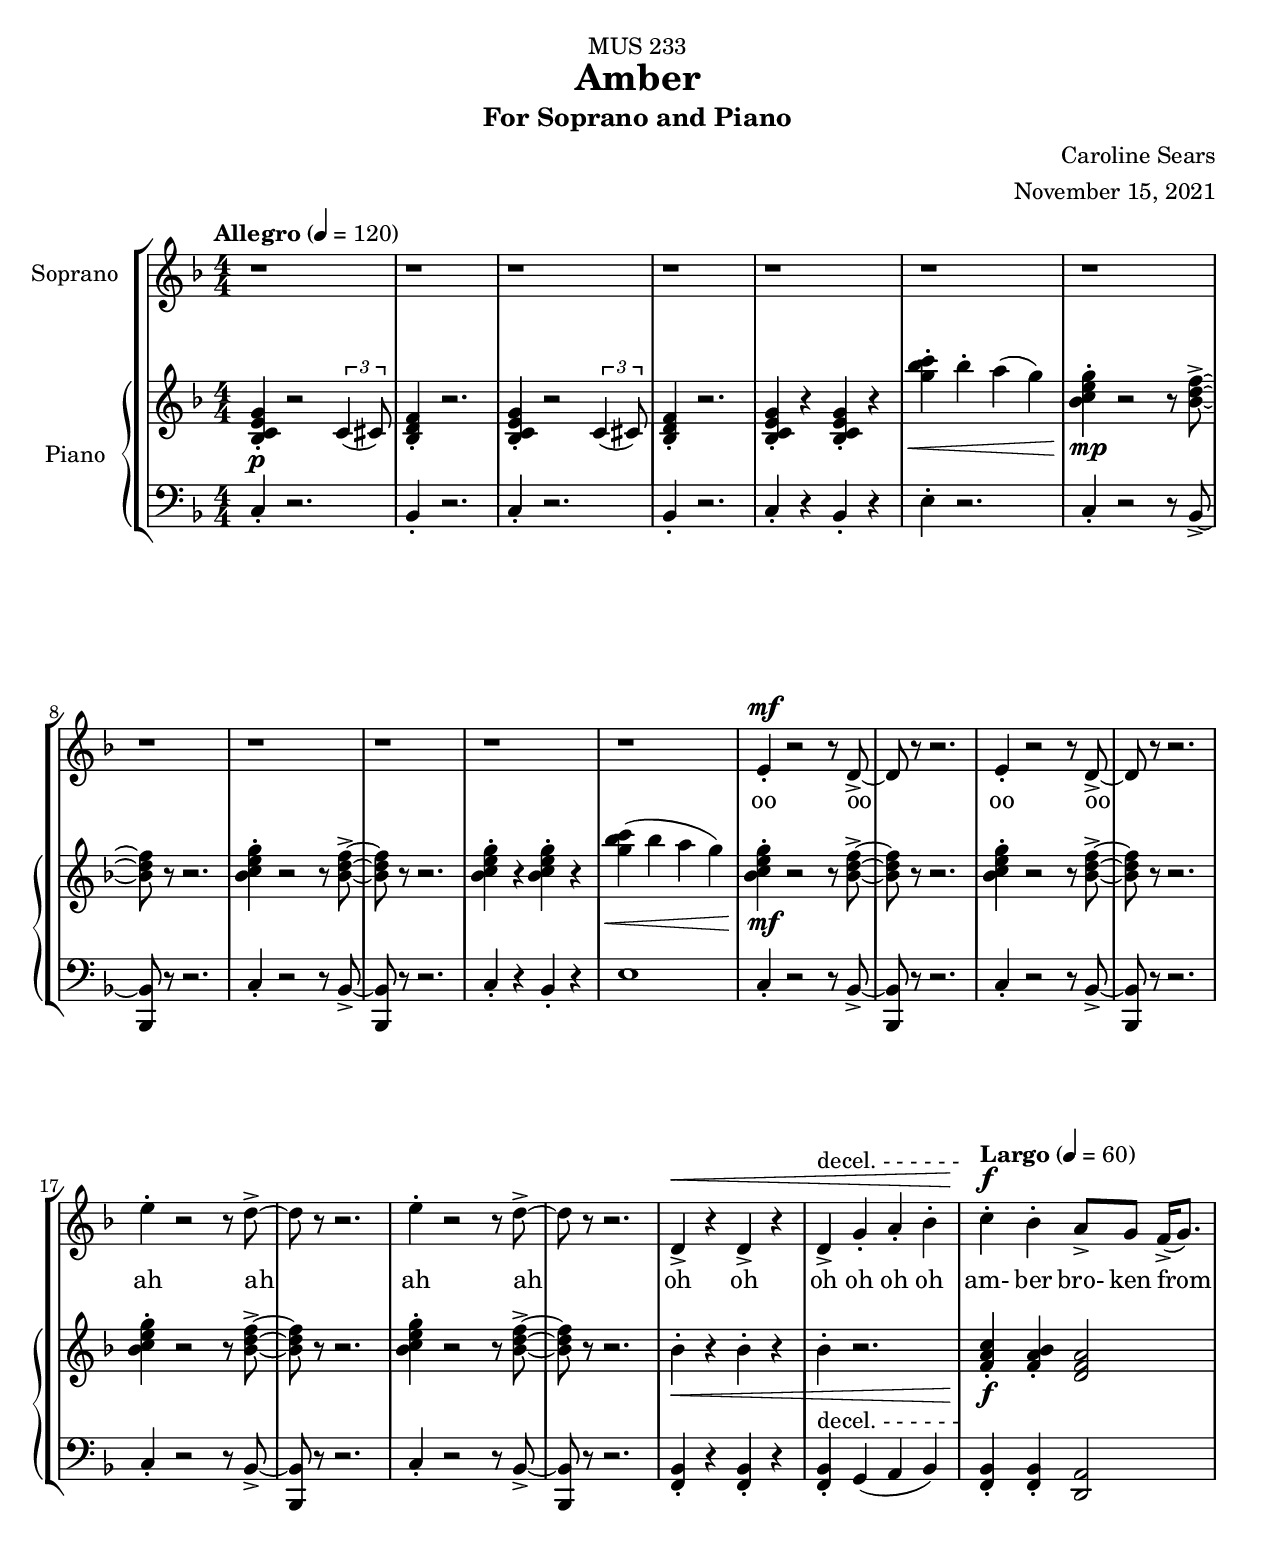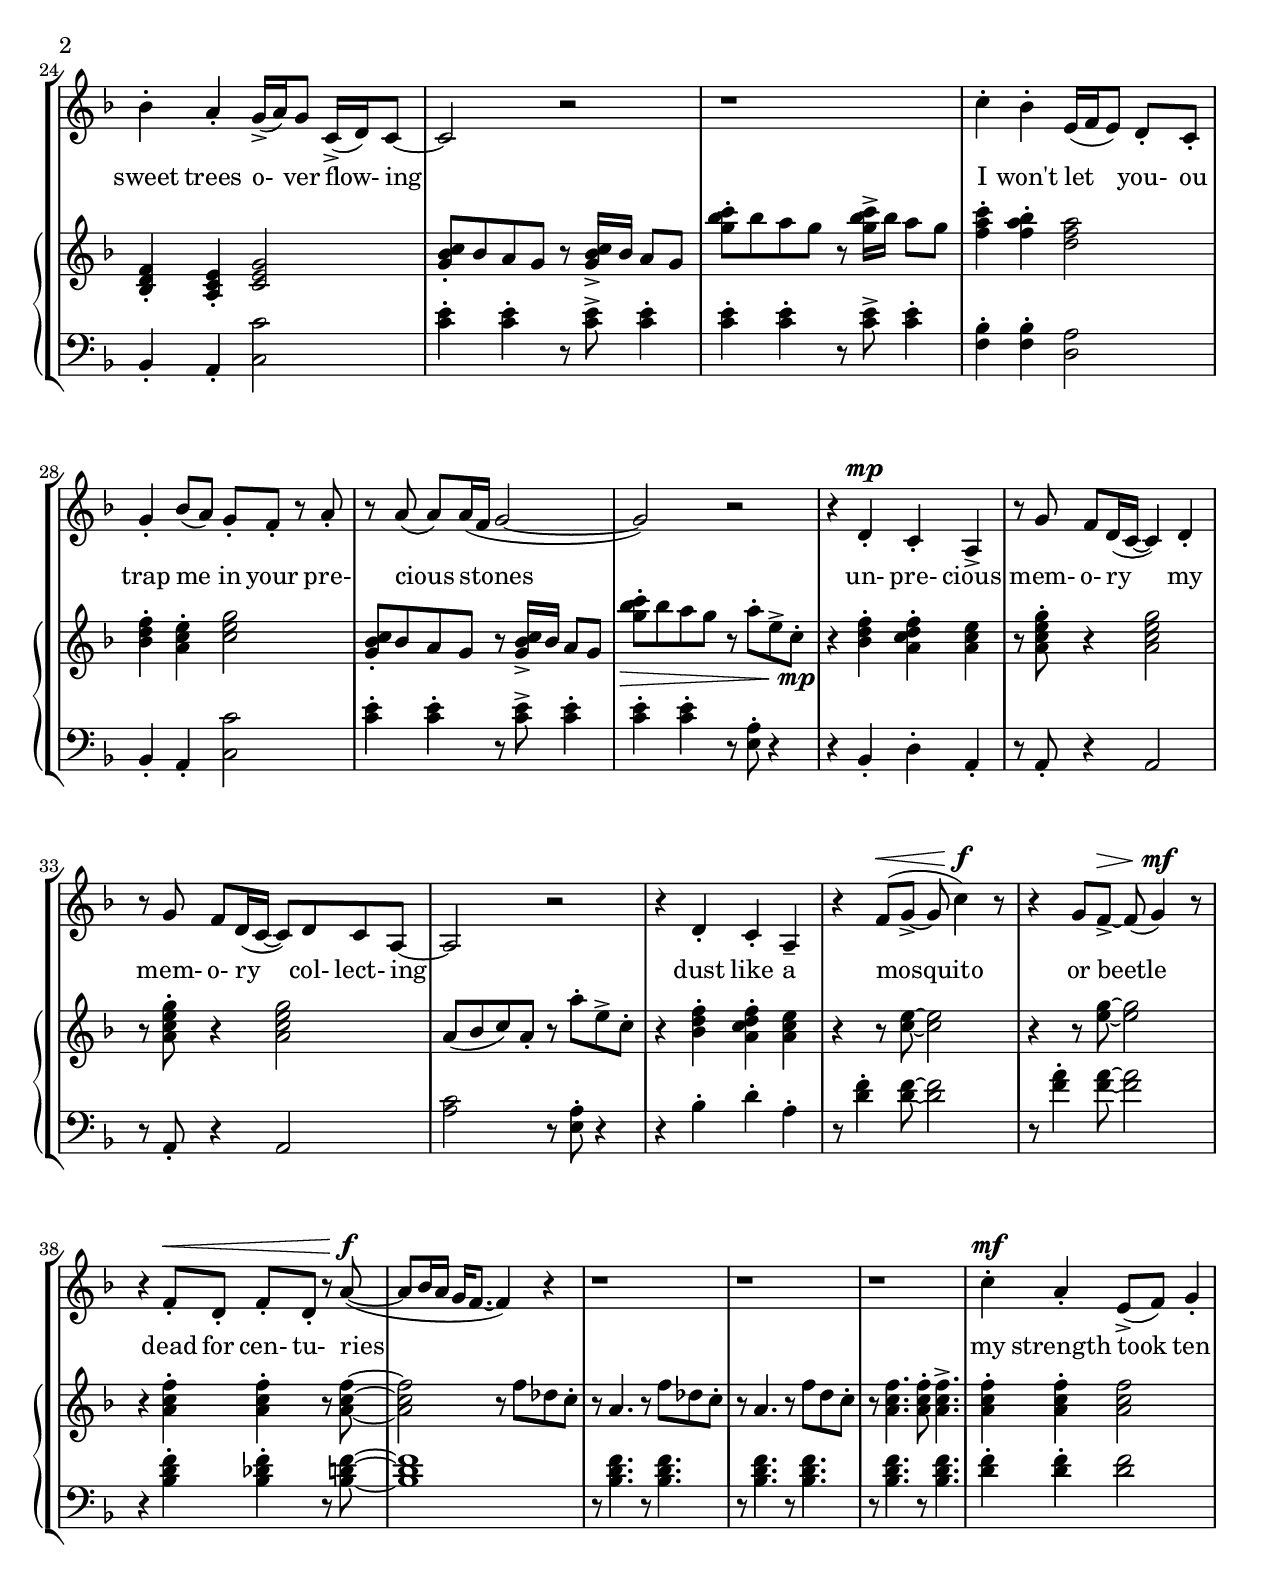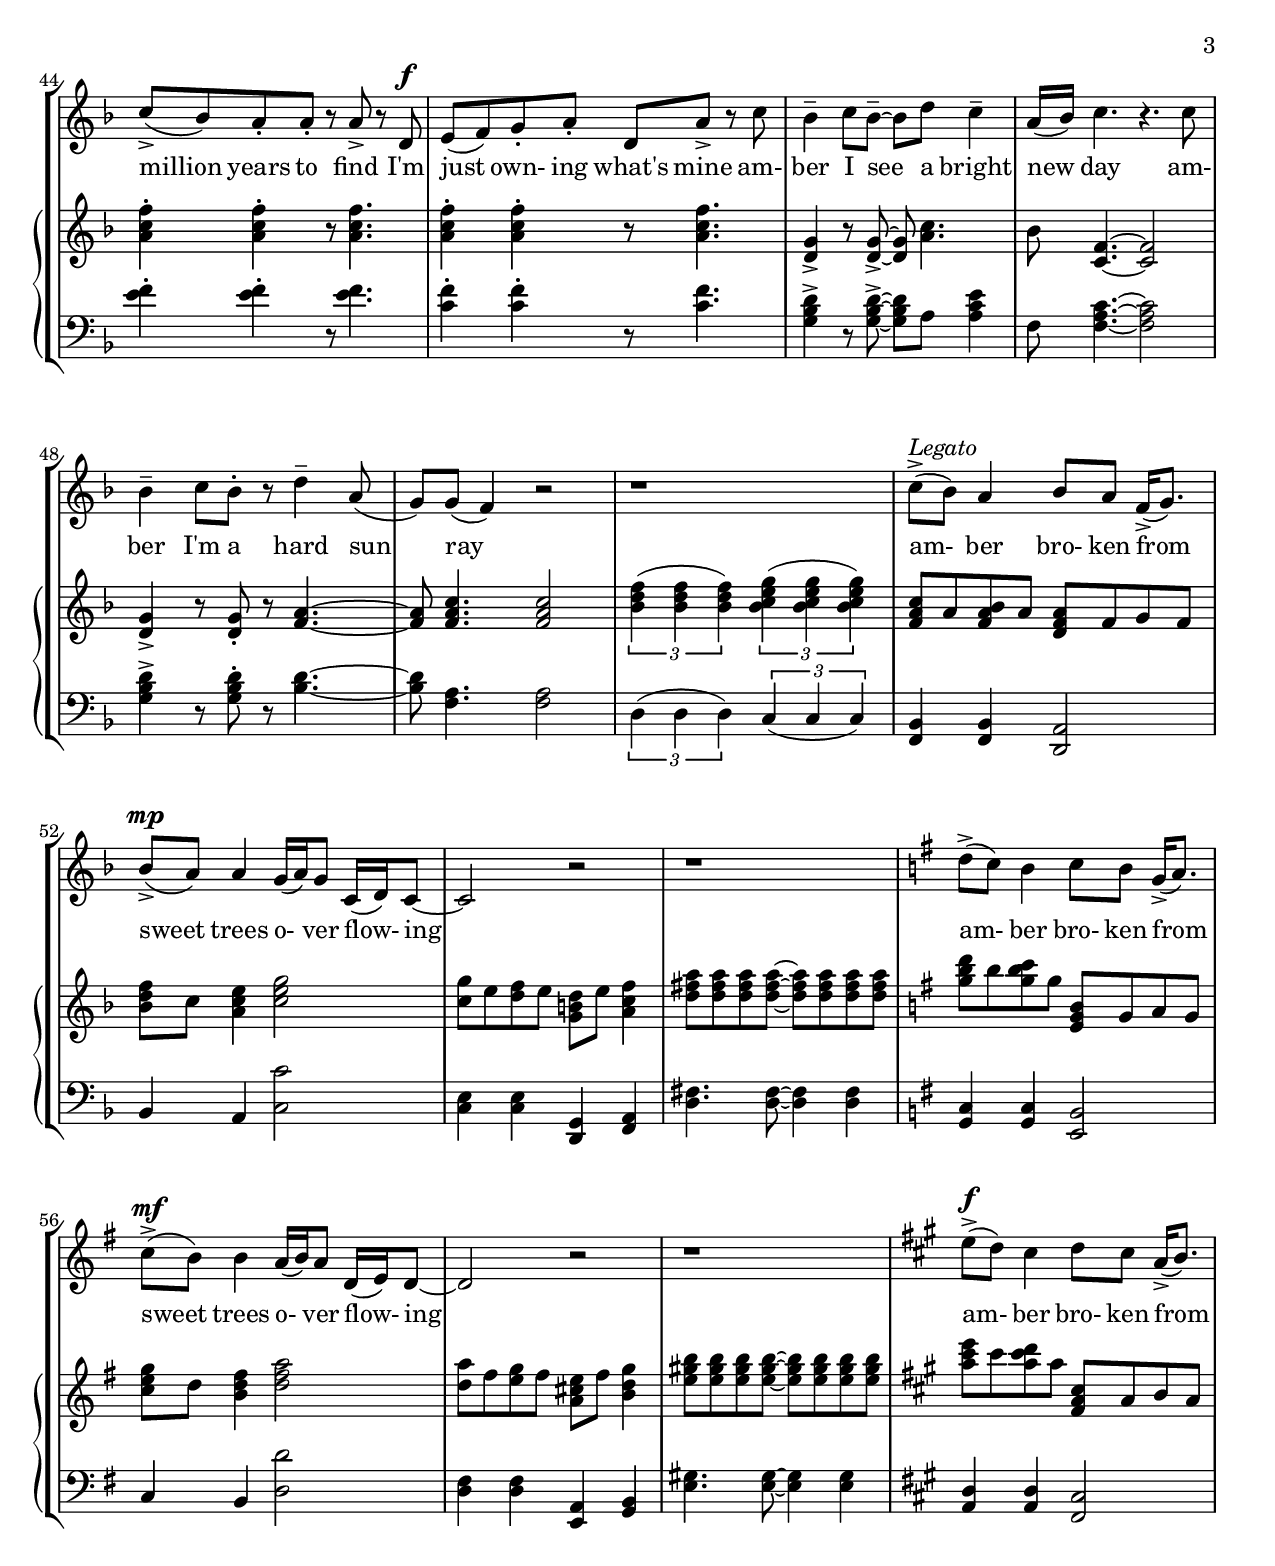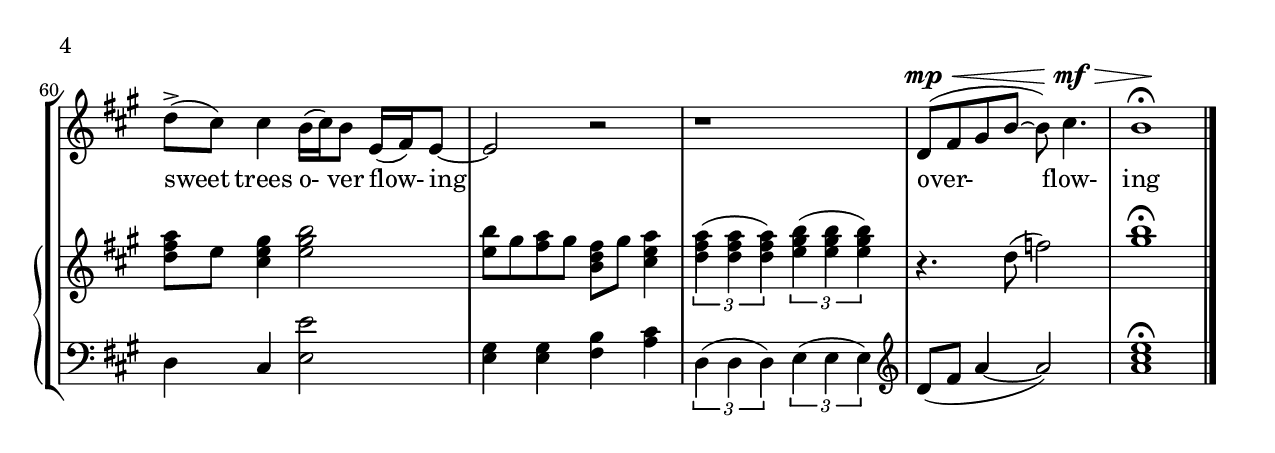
%%%%%%%%%%%%%%%%%%%% Header + Paper Dimensions %%%%%%%%%%%%%%%%%%%%
\header {
  title = "Amber"
    subtitle = "For Soprano and Piano"
    dedication = "MUS 233"
    composer = "Caroline Sears"
    arranger = "November 15, 2021"
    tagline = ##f

}
\paper {
  #(set-paper-size "ansi a")
  #(define top-margin (* 0.75 in))
}

%%%%%%%%%%%%%%%%%%%% Musical/Lyrical Content %%%%%%%%%%%%%%%%%%%%%%%%%%

%%%%% VOICE PART %%%%%%%%%%%
theNotes = \relative c'' {
    \set Staff.midiInstrument = "flute"
    \key f \major 
    \numericTimeSignature \time 4/4
    \tempo "Allegro" 4 = 120
    \dynamicUp

    %%Intro %%
    r1 | r1 |r1 | r1 | r1 | r1 | r1 | r1 | r1 | r1 | r1 | r1 |
    e,4\staccato\mf r2 r8 d8\accent~ |d8 r8 r2. |e4\staccato r2 r8 d8\accent~ |d8 r8 r2. 
    e'4\staccato r2 r8 d8\accent~ |d8 r8 r2. |e4\staccato r2 r8 d8\accent~ |d8 r8 r2. 
    d,4\accent\< r4 d4\accent r4| d4\accent^\markup{"decel. - - - - - -"}  g4\staccato a4\staccato bes\staccato |


    %% Verse 1 %%

    %bar 23%
    \tempo "Largo" 4 = 60
    c4\staccato\!\f bes4\staccato  a8\accent g8 f16\accent (g8.) | bes4\staccato  a\staccato g16\accent (a16) g8 c,16\accent (d16) c8~ |
    c2 r2 | r1 |
    %bar 27%
     c'4\staccato bes4\staccato  e,16 (f16 e8)  d8\staccato c8\staccato | g'4\staccato bes8 (a) g8\staccato f8\staccato r8 a8\staccato |
    r8 a8 (a) a16 (f16 g2~ | g2) r2 |
    %bar 31%
    r4 d4\mp\staccato c4\staccato a\accent |r8 g'8 f d16 (c16~c4) d4\staccato | r8 g8 f d16 (c16~c8) d8 c8 a~ |a2 r2 |
    %bar 35%
    \override Hairpin.to-barline = ##f
    r4 d4\staccato c4\staccato a4\tenuto | r4 f'8\< (g8\accent~g8 c4\!\f) r8 | r4 g8 f8\>\accent~f8 (g4\!\mf) r8 | r4 f8\staccato\< d\staccato f\staccato d\staccato r8 a'8\!\f(~a8 bes16  a16 
    g f8.~f4)  r4|
    %bar40
     r1 |r1| r1 |
     %bar 43
    c'4\staccato\mf a\staccato e8\accent (f8) g4\staccato | c8\accent (bes) a8\staccato a8\staccato r8 a\accent r8 d,8\f |
    e8 (f) g8\staccato a8\staccato  d,8 a'8\accent r8 c8| bes4\tenuto c8 bes8\tenuto~bes8 d8 c4\tenuto| a16 (bes) c4. r4. c8|
    %bar 48
    bes4\tenuto c8 bes8\staccato r8 d4\tenuto a8 (g8) g8 (f4) r2 | r1 |
    %bar 50
    c'8\accent^\markup{\italic{"Legato"}} (bes8)  a4 bes8 a8 f16\accent (g8.) | bes8\mp\accent (a8) a4 g16 (a16) g8 c,16 (d16) c8~ |
    c2 r2 | r1 |
    %bar 54
    \key g \major
    d'8\accent (c8)  b4 c8 b8 g16\accent (a8.) | c8\mf\accent (b8) b4 a16 (b16) a8 d,16 (e16) d8~ |
    d2 r2 | r1 |
    \key a \major
    %bar 58
    e'8\f\accent (d8)  cis4 d8 cis8 a16\accent (b8.) | d8\accent (cis8) cis4 b16 (cis16) b8 e,16 (fis16) e8~ |
    e2 r2 | r1 |
    %bar 62
    \override Hairpin.to-barline = ##f
    d8\mp\< (fis gis b~b8) cis4.\!\mf\>|b1\!\fermata \bar "|."


    
  }

theWords =  \lyricmode {
      %% Intro %%%
      oo oo oo oo
      ah ah ah ah
      oh oh oh oh oh oh
      %% Verse 1%%%
      am- ber bro- ken from
      sweet trees o- ver flow- ing
      I won't let you- _ou  trap me
      in your pre- cious stones_
      un- pre- cious mem- o- ry my
      mem- o- ry col- lect- ing
      dust like a mosquito or beetle
      dead for cen- tu- ries
      my strength took ten million
      years to find
      I'm just own- ing what's mine
      am- ber I see a bright new day
      am- ber I'm a hard sun ray 

      am- ber bro- ken from
      sweet trees o- ver flow- ing

      am- ber bro- ken from
      sweet trees o- ver flow- ing

      am- ber bro- ken from
      sweet trees o- ver flow- ing

      over- flow- ing



  }

%%%%%% PIANO PART %%%%%%%%%%
righthand =\relative c' {
    \key f \major
    \numericTimeSignature \time 4/4

    %%%%%%%% INTRO %%%%%%%%
    \tempo "Allegro" 4 = 120
    <bes c e g>4\staccato\p r2 \tuplet 3/2 {c4 (cis8)} | <bes d f>4\staccato r2.|
    <bes c e g>4\staccato r2 \tuplet 3/2 {c4 (cis8)} | <bes d f>4\staccato r2.|
    <bes c e g>4\staccato r4 <bes c e g>4\staccato r4|
    <g'' bes c>4\staccato\< bes\staccato a (g) |
    <bes, c e g>4\staccato\!\mp r2 r8 <bes d f>8\accent~|<bes d f>8 r8 r2. |
    <bes c e g>4\staccato r2 r8 <bes d f>8\accent~|<bes d f>8 r8 r2. |
    <bes c e g>4\staccato r4 <bes c e g>4\staccato r4|
    <g' bes c>4\< (bes a g) |
    <bes, c e g>4\!\mf\staccato r2 r8 <bes d f>8\accent~|<bes d f>8 r8 r2. |
    <bes c e g>4\staccato r2 r8 <bes d f>8\accent~|<bes d f>8 r8 r2. |
    <bes c e g>4\staccato r2 r8 <bes d f>8\accent~|<bes d f>8 r8 r2. |
    <bes c e g>4\staccato r2 r8 <bes d f>8\accent~|<bes d f>8 r8 r2. |
    bes4\staccato\< r4 bes4\staccato r4 | bes4\staccato r2. | 
    

    
    %%%% VERSE 1 %%%%%%%%
    \tempo "Largo" 4 = 60

    %bar 23%
    <f a c>4\staccato\!\f <f a bes>\staccato <d f a>2 | <bes d f>4\staccato <a c e>4\staccato  <c e g>2 |
    <g' bes c>8\staccato  bes  a g r8 <g bes c>16\accent bes16 a8 g |<g' bes c>8\staccato  bes  a g r8 <g bes c>16\accent bes16 a8 g |
    %bar 27%
    <f a c>4\staccato <f a bes>\staccato <d f a>2 | <bes d f>4\staccato <a c e>4\staccato  <c e g>2 |
    <g bes c>8\staccato  bes  a g r8 <g bes c>16\accent bes16 a8 g | <g' bes c>8\>\staccato  bes  a g r8 a\staccato e\accent c\!\mp\staccato |
    %bar 31%
    r4 <bes d f>4\staccato <a c d f>4\staccato <a c e> | r8 <a c e g>\staccato r4 <a c e g>2 |  r8 <a c e g>\staccato r4 <a c e g>2 | 
    %bar 34%
    a8 (bes c) a\staccato r8 a'\staccato e\accent c\staccato |r4 <bes d f>4\staccato <a c d f>4\staccato <a c e> |
    r4 r8 <c e>8~<c e>2 | r4 r8 <e g>8~<e g>2 | r4 <a, c f>4\staccato <a c f>4\staccato r8 <a c f>8~| <a c f>2 r8 f'8 des c\staccato|
    %bar 40
    r8 a4. r8 f'8 des c\staccato | r8 a4. r8 f'8 d c\staccato | r8 <a c f>4. <a c f>8\staccato <a c f>4.\accent  |
    <a c f>4\staccato <a c f>4\staccato <a c f>2 |<a c f>4\staccato <a c f>4\staccato r8<a c f>4.| 
    %bar45
    <a c f>4\staccato <a c f>4\staccato r8<a c f>4.| <g d>4\accent r8 <g d>\accent~<g d>8 <a c>4. |
    bes8 <f c>4.~<f c>2 |<g d>4\accent r8 <g d>\staccato r8 <f a>4.~| <f a>8 <f a c>4. <f a c>2 |
    %bar 50
    \tuplet 3/2 {<bes\mp d f>4 (<bes d f>4 <bes d f>4)} \tuplet 3/2 { <bes c e g>4 (<bes c e g>4 <bes c e g>4)} |
    %bar 51
    <f a c>8 a8 <f a bes>8 a8 <d, f a>8 f8 g8 f | <bes d f>8 c8 <a c e>4 <c e g>2 |
    <c g'>8 e8 <d f>8 e8 <g, b d > e'8 <a, c f>4 | <d fis a>8 <d fis a>8 <d fis a>8 <d fis a>8~<d fis a>8 <d fis a>8 <d fis a>8 <d fis a>8 |
    %bar 55
    \key g \major
    <g b d>8 b8 <g b c>8 g8 <e, g b>8 g8 a8 g | <c e g>8 d8 <b d fis>4 <d fis a>2 |
    <d a'>8 fis8 <e g>8 fis8 <a, cis e > fis'8 <b, d g>4 | <e gis b>8 <e gis b>8 <e gis b>8 <e gis b>8~<e gis b>8<e gis b>8 <e gis b>8 <e gis b>8|

    \key a \major 
    <a cis e>8 cis8 <a cis d>8 a8 <fis, a cis>8 a8 b8 a | <d fis a>8 e8 <cis e gis>4 <e gis b>2 |
    <e b'>8 gis8 <fis a>8 gis8 <b, d fis > gis'8 <cis, e a>4 |\tuplet 3/2 {<d fis a>4 (<d fis a>4 <d fis a>4)} \tuplet 3/2 { <e gis b>4 (<e gis b>4 <e gis b>4)} |
    r4. d8 (f2) | <gis b>1\fermata \bar "|."
    



  }

lefthand = \relative c {
    \key f \major
    \numericTimeSignature \time 4/4
    \clef "bass"
    \dynamicUp

    %%%%%%%% INTRO %%%%%%%%
    \tempo "Allegro" 4 = 120
    c4\staccato r2.|bes4\staccato r2. |
    c4\staccato r2.|bes4\staccato r2. |
    c4\staccato r4 bes4\staccato r4|
    e4\staccato r2.|
    c4\staccato r2 r8 bes8~\accent|<bes bes,>8 r8 r2. |
    c4\staccato r2 r8 bes8~\accent|<bes bes,>8 r8 r2. |
    c4\staccato r4 bes4\staccato r4|
    e1|
    c4\staccato r2 r8 bes8~\accent|<bes bes,>8 r8 r2. |
    c4\staccato r2 r8 bes8~\accent|<bes bes,>8 r8 r2. |
    c4\staccato r2 r8 bes8~\accent|<bes bes,>8 r8 r2. |
    c4\staccato r2 r8 bes8~\accent|<bes bes,>8 r8 r2. |
    <bes f>4\staccato r4 <bes f>4\staccato r4 |
    <bes f>4\staccato^\markup{"decel. - - - - - -"} g4 (a bes) |

    %%%%% VERSE 1 %%%%%%%%%%
    \tempo "Largo" 4 = 60

    %bar 23%
    <f bes>4\staccato <f bes>4\staccato <d a'>2 | bes'4\staccato a4\staccato <c c'>2| 
    <c' e>4\staccato <c e>\staccato r8 <c e>\accent <c e>4\staccato  |
    <c e>4\staccato <c e>\staccato r8 <c e>\accent <c e>4\staccato |
     %bar 27%
     <f, bes>4\staccato <f bes>4\staccato <d a'>2 | bes4\staccato a4\staccato <c c'>2|
     <c' e>4\staccato <c e>\staccato r8 <c e>\accent <c e>4\staccato  |
     <c e>4\staccato <c e>\staccato r8 <a e>8\staccato r4 |
     %bar 31%
      r4 bes,4\staccato d\staccato a\staccato | r8 a8\staccato r4 a2 |r8 a8\staccato r4 a2 |
      %bar 34%
      <a' c>\2 r8 <a e>8\staccato r4 | r4 bes4\staccato d\staccato a\staccato |
      r8 <d\< f>4\staccato <d\!\f f>8~ <d f>2 | r8 <f a>4\staccato <f a>8~<f a>2 |
      %bar 38
      r4 <bes, d f>4\staccato <bes des f>4\staccato r8 <bes d f>8~|
      <bes d f>1 | r8 <bes d f>4. r8 <bes d f>4. |  r8 <bes d f>4. r8 <bes d f>4. |r8 <bes d f>4. r8 <bes d f>4. |
      %bar 43
      <d f>4\staccato <d f>\staccato <d f>2 | <e f>4\staccato <e f>\staccato r8 <e f>4.|
      <c f>4\staccato <c f>4\staccato r8 <c f>4. |
      %bar 46
      <g bes d>4\accent r8 <g bes d>8\accent~<g bes d>8 a8 <a c e>4 | f8 <f a c>4.~<f a c>2 | <g bes d>4\accent r8 <g bes d>8\staccato r8 <bes d >4.~|
      <bes d >8 <f a>4. <f a>2 |
      %bar 50
      \tuplet 3/2 {d4 (d d)} \tuplet 3/2 {c4 (c4 c)} |
      %bar 51
      <f, bes>4  < f bes>4 <d a' >2 | bes'4 a4 <c c'>2 |
      <c e>4 <c e>4 <g d>4 <a f>4| <d fis>4. <d fis>8~<d fis>4 <d fis> |
      %bar 55
      \key g \major
      <g, c>4  < g c>4 <e b' >2 | c'4 b4 <d d'>2 |
      <d fis>4 <d fis>4 <a e>4 <b g>4| <e gis>4. <e gis>8~<e gis>4 <e gis> |
      %bar 59
      \key a \major
      <a, d>4  < a d>4 <fis cis' >2 | d'4 cis4 <e e'>2 |
      <e gis>4 <e gis>4 <fis b>4 <a cis>4|\tuplet 3/2 {d,4 (d d)} \tuplet 3/2 {e4 (e4 e)}  |
     \clef "treble"
      d'8 ( fis a4~a2 ) | <a cis e>1\fermata \bar "|."
    
  }

%%%%%%%%%%%%%%%%%%%%%%% Score Setup %%%%%%%%%%%%%%%%%%%%%%%%%%%%%%%%%%%
\score {
\new StaffGroup <<
  \new Staff \with {instrumentName = "Soprano" 
    %shortInstrumentName = #"Sop. "
    }
  \new Voice = vocals \theNotes
  \new Lyrics \lyricsto vocals \theWords
  

  \new PianoStaff \with { instrumentName = "Piano" 
    %shortInstrumentName = #"Pno. "
    }
  <<
    \new Staff = "upper" \righthand
    \new Staff = "lower" \lefthand
  >>
>>

  \layout {}
  \midi {}
}